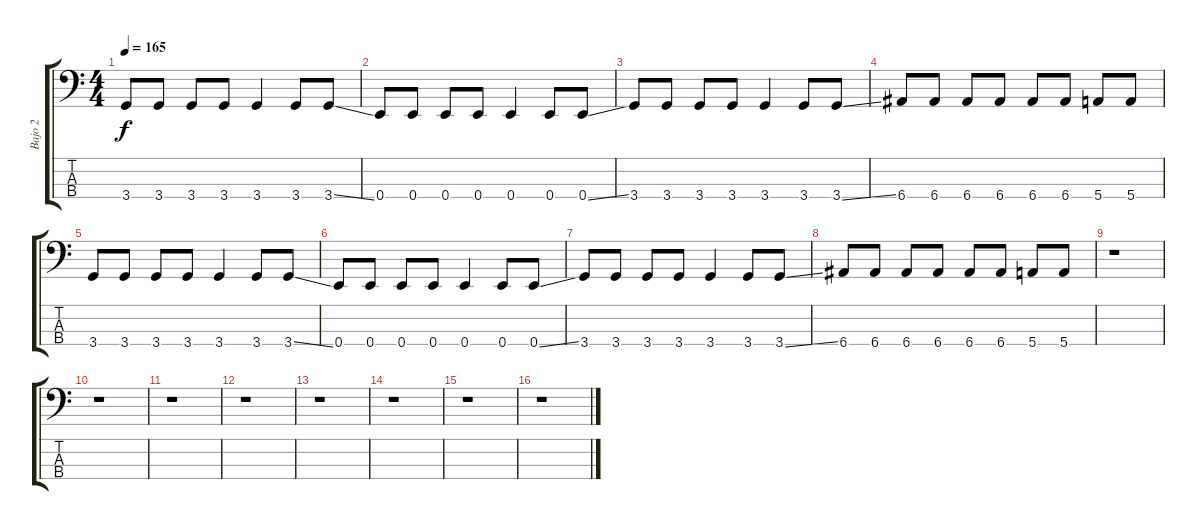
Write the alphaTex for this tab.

\track ("Bajo 2" "Bajo 2") {instrument electricbassfinger}
\staff {score tabs}
\tuning (G2 D2 A1 E1) {hide}
\ts (4 4)
\tempo 165
\clef f4
\ks c
3.4.8{dy f} 3.4.8 3.4.8 3.4.8 3.4.4 3.4.8 3.4{ss}.8 |
0.4.8 0.4.8 0.4.8 0.4.8 0.4.4 0.4.8 0.4{ss}.8 |
3.4.8 3.4.8 3.4.8 3.4.8 3.4.4 3.4.8 3.4{ss}.8 |
6.4.8 6.4.8 6.4.8 6.4.8 6.4.8 6.4.8 5.4.8 5.4.8 |
3.4.8 3.4.8 3.4.8 3.4.8 3.4.4 3.4.8 3.4{ss}.8 |
0.4.8 0.4.8 0.4.8 0.4.8 0.4.4 0.4.8 0.4{ss}.8 |
3.4.8 3.4.8 3.4.8 3.4.8 3.4.4 3.4.8 3.4{ss}.8 |
6.4.8 6.4.8 6.4.8 6.4.8 6.4.8 6.4.8 5.4.8 5.4.8 |
r.1 |
r.1 |
r.1 |
r.1 |
r.1 |
r.1 |
r.1 |
r.1
